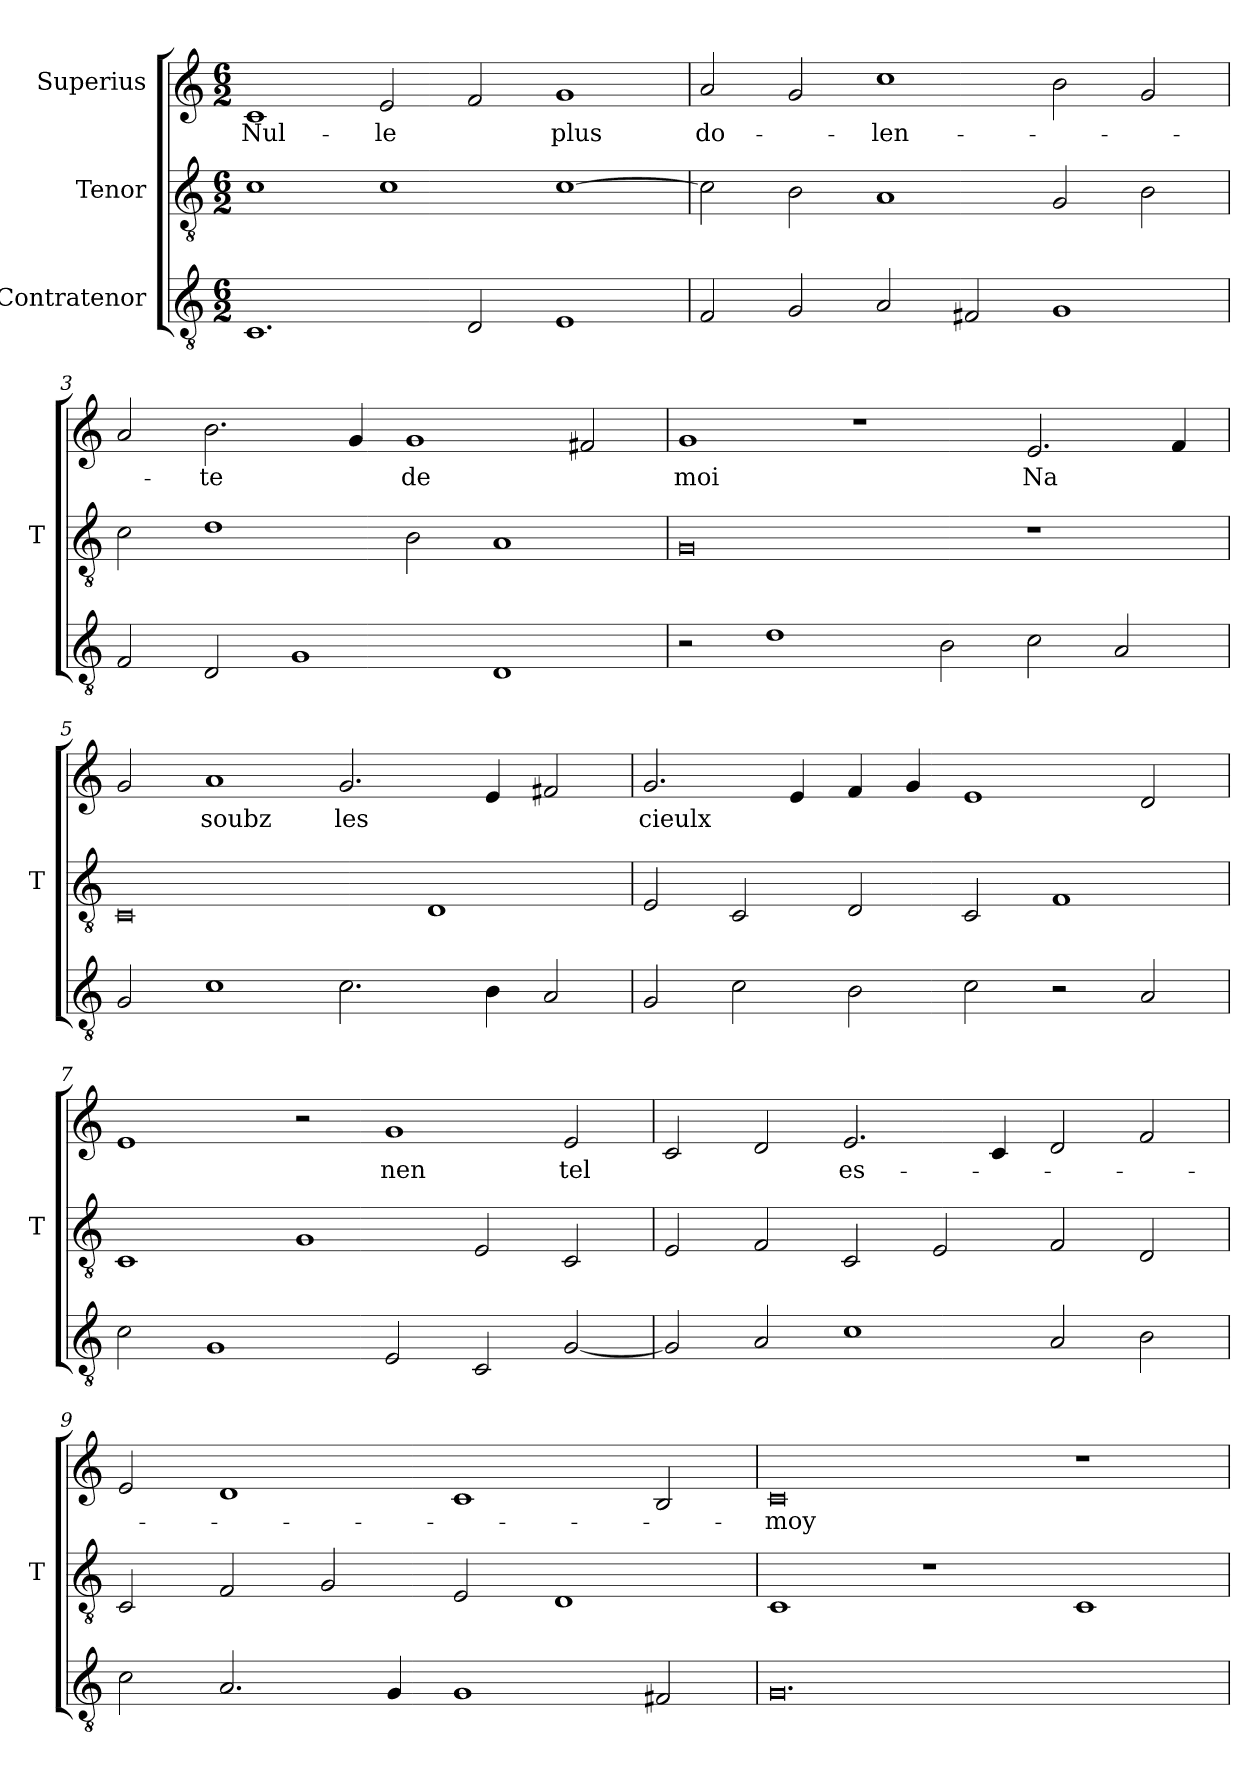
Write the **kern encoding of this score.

**kern	**kern	**kern	**text
*part3	*part2	*part1	*part1
*staff3	*staff2	*staff1	*staff1
*I"Contratenor	*I"Tenor	*I"Superius	*
*	*I'T	*	*
*clefGv2	*clefGv2	*clefG2	*
*M6/2	*M6/2	*M6/2	*
=1	=1	=1	=1
1.C	1c	1c	Nul-
.	1c	2e	-le
2D	.	2f	.
1E	[1c	1g	-plus
=2	=2	=2	=2
2F	2c]	2a	do-
2G	2B	2g	.
2A	1A	1cc	-len-
2F#X	.	.	.
1G	2G	2b	.
.	2B	2g	.
=3	=3	=3	=3
2F	2c	2a	.
2D	1d	2.b	-te
1G	.	.	.
.	.	4g	.
.	2B	1g	-de
1D	1A	.	.
.	.	2f#X	.
=4	=4	=4	=4
2r	0G	1g	-moi
1d	.	.	.
.	.	1r	.
2B	.	.	.
2c	1r	2.e	-Na
2A	.	.	.
.	.	4f	.
=5	=5	=5	=5
2G	0C	2g	.
1c	.	1a	-soubz
2.c	.	2.g	-les
.	1D	.	.
4B	.	4e	.
2A	.	2f#X	.
=6	=6	=6	=6
2G	2E	2.g	-cieulx
2c	2C	.	.
.	.	4e	.
2B	2D	4f	.
.	.	4g	.
2c	2C	1e	.
2r	1F	.	.
2A	.	2d	.
=7	=7	=7	=7
2c	1C	1e	.
1G	.	.	.
.	1G	2r	.
2E	.	1g	-nen
2C	2E	.	.
[2G	2C	2e	-tel
=8	=8	=8	=8
2G]	2E	2c	.
2A	2F	2d	.
1c	2C	2.e	es-
.	2E	.	.
.	.	4c	.
2A	2F	2d	.
2B	2D	2f	.
=9	=9	=9	=9
2c	2C	2e	.
2.A	2F	1d	.
.	2G	.	.
4G	.	.	.
1G	2E	1c	.
.	1D	.	.
2F#X	.	2B	.
=10	=10	=10	=10
0.G	1C	0c	-moy
.	1r	.	.
.	1C	1r	.
=	=	=	=
*-	*-	*-	*-
